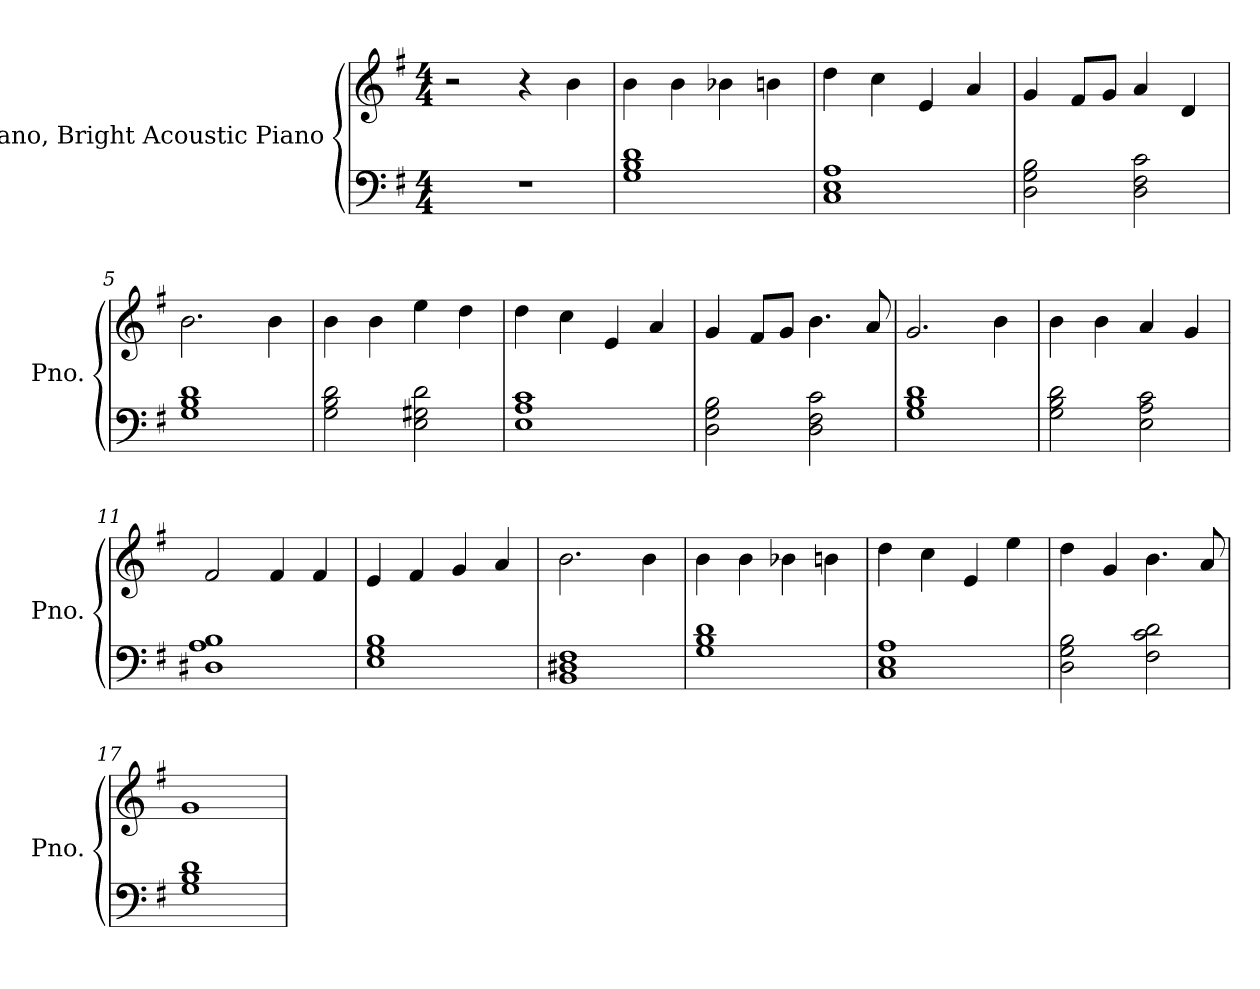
**kern	**kern
*part2	*part1
*staff2	*staff1
*I"Piano, Bright Acoustic Piano	*I"Piano, Bright Acoustic Piano
*I'Pno.	*I'Pno.
*clefF4	*clefG2
*k[f#]	*k[f#]
*M4/4	*M4/4
*MM105	*MM105
=1	=1
1r	2r
.	4r
.	4b\
=2	=2
1G 1B 1d	4b\
.	4b\
.	4b-X\
.	4bn\
=3	=3
1C 1E 1A	4dd\
.	4cc\
.	4e/
.	4a/
=4	=4
2D\ 2G\ 2B\	4g/
.	8f#/L
.	8g/J
2D\ 2F#\ 2c\	4a/
.	4d/
=5	=5
1G 1B 1d	2.b\
.	4b\
=6	=6
2G\ 2B\ 2d\	4b\
.	4b\
2E\ 2G#X\ 2d\	4ee\
.	4dd\
!!LO:LB:g=z
=7	=7
1E 1A 1c	4dd\
.	4cc\
.	4e/
.	4a/
=8	=8
2D\ 2G\ 2B\	4g/
.	8f#/L
.	8g/J
2D\ 2F#\ 2c\	4.b\
.	8a/
=9	=9
1G 1B 1d	2.g/
.	4b\
=10	=10
2G\ 2B\ 2d\	4b\
.	4b\
2E\ 2A\ 2c\	4a/
.	4g/
=11	=11
1D#X 1A 1B	2f#/
.	4f#/
.	4f#/
=12	=12
1E 1G 1B	4e/
.	4f#/
.	4g/
.	4a/
=13	=13
1BB 1D#X 1F#	2.b\
.	4b\
=14	=14
1G 1B 1d	4b\
.	4b\
.	4b-X\
.	4bn\
!!LO:LB:g=z
=15	=15
1C 1E 1A	4dd\
.	4cc\
.	4e/
.	4ee\
=16	=16
2D\ 2G\ 2B\	4dd\
.	4g/
2F#\ 2c\ 2d\	4.b\
.	8a/
=17	=17
1G 1B 1d	1g
=	=
*-	*-
